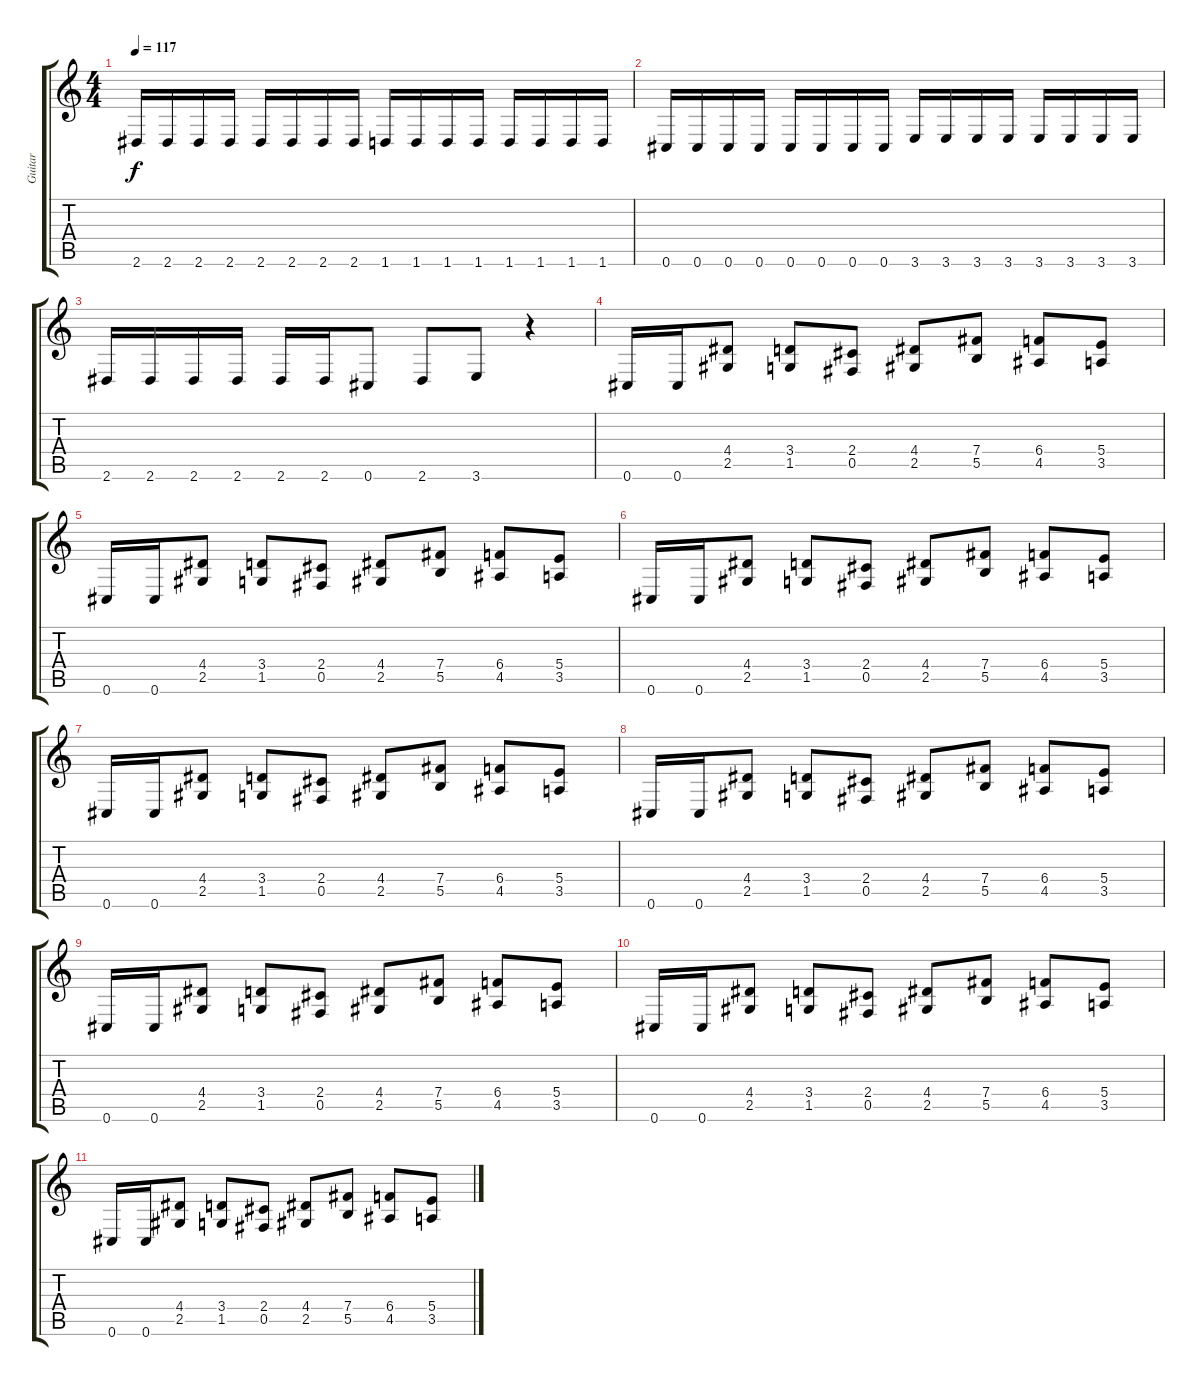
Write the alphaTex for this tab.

\track ("Guitar" "Guitar") {instrument distortionguitar}
\staff {score tabs}
\tuning (Db4 Ab3 E3 B2 Gb2 Db2) {hide}
\ts (4 4)
\tempo 117
\clef g2
\ks c
2.6.16{dy f} 2.6.16 2.6.16 2.6.16 2.6.16 2.6.16 2.6.16 2.6.16 1.6.16 1.6.16 1.6.16 1.6.16 1.6.16 1.6.16 1.6.16 1.6.16 |
0.6.16 0.6.16 0.6.16 0.6.16 0.6.16 0.6.16 0.6.16 0.6.16 3.6.16 3.6.16 3.6.16 3.6.16 3.6.16 3.6.16 3.6.16 3.6.16 |
2.6.16 2.6.16 2.6.16 2.6.16 2.6.16 2.6.16 0.6.8 2.6.8 3.6.8 r.4 |
0.6.16 0.6.16 (4.4 2.5).8 (3.4 1.5).8 (2.4 0.5).8 (4.4 2.5).8 (7.4 5.5).8 (6.4 4.5).8 (5.4 3.5).8 |
0.6.16 0.6.16 (4.4 2.5).8 (3.4 1.5).8 (2.4 0.5).8 (4.4 2.5).8 (7.4 5.5).8 (6.4 4.5).8 (5.4 3.5).8 |
0.6.16 0.6.16 (4.4 2.5).8 (3.4 1.5).8 (2.4 0.5).8 (4.4 2.5).8 (7.4 5.5).8 (6.4 4.5).8 (5.4 3.5).8 |
0.6.16 0.6.16 (4.4 2.5).8 (3.4 1.5).8 (2.4 0.5).8 (4.4 2.5).8 (7.4 5.5).8 (6.4 4.5).8 (5.4 3.5).8 |
0.6.16 0.6.16 (4.4 2.5).8 (3.4 1.5).8 (2.4 0.5).8 (4.4 2.5).8 (7.4 5.5).8 (6.4 4.5).8 (5.4 3.5).8 |
0.6.16 0.6.16 (4.4 2.5).8 (3.4 1.5).8 (2.4 0.5).8 (4.4 2.5).8 (7.4 5.5).8 (6.4 4.5).8 (5.4 3.5).8 |
0.6.16 0.6.16 (4.4 2.5).8 (3.4 1.5).8 (2.4 0.5).8 (4.4 2.5).8 (7.4 5.5).8 (6.4 4.5).8 (5.4 3.5).8 |
0.6.16 0.6.16 (4.4 2.5).8 (3.4 1.5).8 (2.4 0.5).8 (4.4 2.5).8 (7.4 5.5).8 (6.4 4.5).8 (5.4 3.5).8
